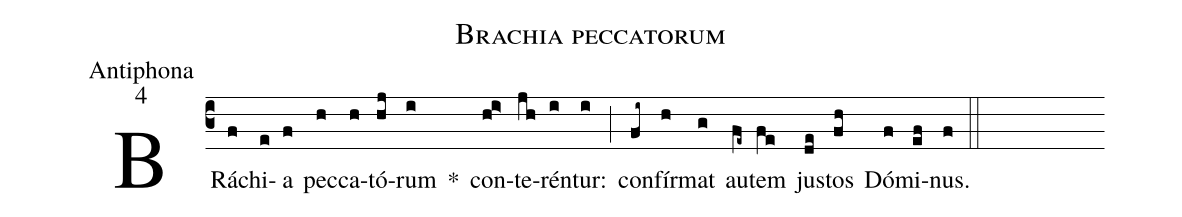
name:Brachia peccatorum;
office-part:Antiphona;
mode:4;
%%
(c3)
BRá(f)chi(e)a(f) pec(h)ca(h)tó(hj)rum(i) *()
con(hi>)te(jh)rén(i)tur:(i) (;)
con(fi~)fír(h)mat(g) au(fe~)tem(fe) jus(de)tos(fh) Dó(f)mi(ef)nus.(f) (::)
